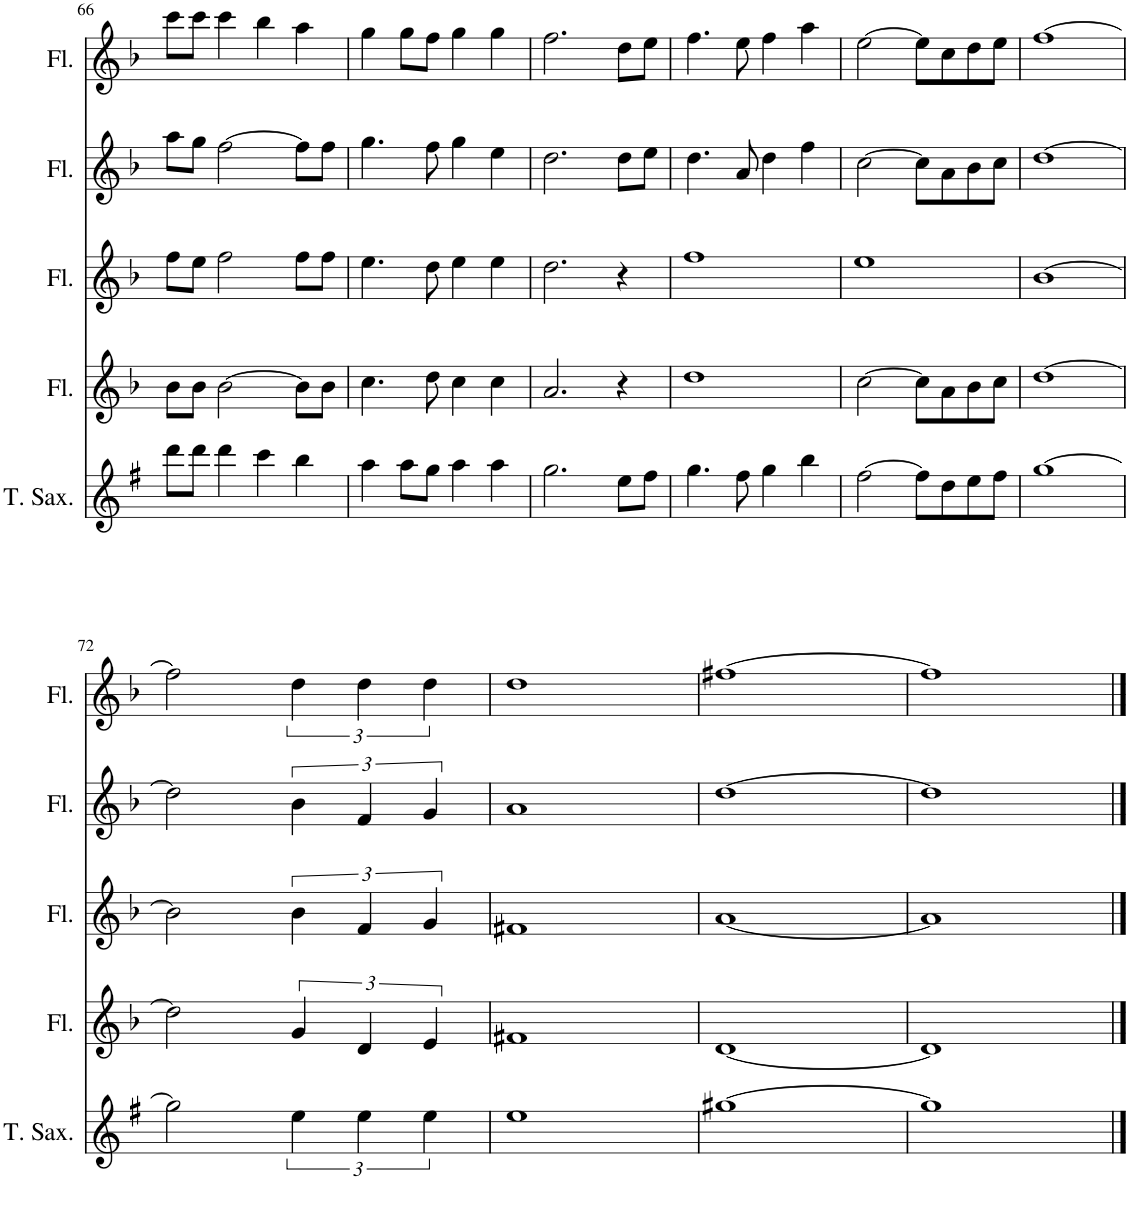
**kern	**kern	**kern	**kern	**kern
*part5	*part4	*part3	*part2	*part1
*staff5	*staff4	*staff3	*staff2	*staff1
*I"Tenor Saxophone	*I"Flute	*I"Flute	*I"Flute	*I"Flute
*I'T. Sax.	*I'Fl.	*I'Fl.	*I'Fl.	*I'Fl.
!!LO:PB:g=z
*clefG2	*clefG2	*clefG2	*clefG2	*clefG2
*Trd8c14	*	*	*	*
*k[f#]	*k[b-]	*k[b-]	*k[b-]	*k[b-]
*M4/4	*M4/4	*M4/4	*M4/4	*M4/4
=66	=66	=66	=66	=66
8ddd\L	8b-\L	8ff\L	8aa\L	8ccc\L
8ddd\J	8b-\J	8ee\J	8gg\J	8ccc\J
4ddd\	[2b-\	2ff\	[2ff\	4ccc\
4ccc\	.	.	.	4bb-\
4bb\	8b-\L]	8ff\L	8ff\L]	4aa\
.	8b-\J	8ff\J	8ff\J	.
=67	=67	=67	=67	=67
4aa\	4.cc\	4.ee\	4.gg\	4gg\
8aa\L	.	.	.	8gg\L
8gg\J	8dd\	8dd\	8ff\	8ff\J
4aa\	4cc\	4ee\	4gg\	4gg\
4aa\	4cc\	4ee\	4ee\	4gg\
=68	=68	=68	=68	=68
2.gg\	2.a/	2.dd\	2.dd\	2.ff\
8ee\L	4r	4r	8dd\L	8dd\L
8ff#\J	.	.	8ee\J	8ee\J
=69	=69	=69	=69	=69
4.gg\	1dd	1ff	4.dd\	4.ff\
8ff#\	.	.	8a/	8ee\
4gg\	.	.	4dd\	4ff\
4bb\	.	.	4ff\	4aa\
=70	=70	=70	=70	=70
[2ff#\	[2cc\	1ee	[2cc\	[2ee\
8ff#\L]	8cc\L]	.	8cc\L]	8ee\L]
8dd\	8a\	.	8a\	8cc\
8ee\	8b-\	.	8b-\	8dd\
8ff#\J	8cc\J	.	8cc\J	8ee\J
=71	=71	=71	=71	=71
[1gg	[1dd	[1b-	[1dd	[1ff
!!LO:LB:g=z
=72	=72	=72	=72	=72
2gg\]	2dd\]	2b-\]	2dd\]	2ff\]
6ee\	6g/	6b-\	6b-\	6dd\
6ee\	6d/	6f/	6f/	6dd\
6ee\	6e/	6g/	6g/	6dd\
=73	=73	=73	=73	=73
1ee	1f#X	1f#X	1a	1dd
=74	=74	=74	=74	=74
[1gg#X	[1d	[1a	[1dd	[1ff#X
=75	=75	=75	=75	=75
1gg#]	1d]	1a]	1dd]	1ff#]
==	==	==	==	==
*-	*-	*-	*-	*-
